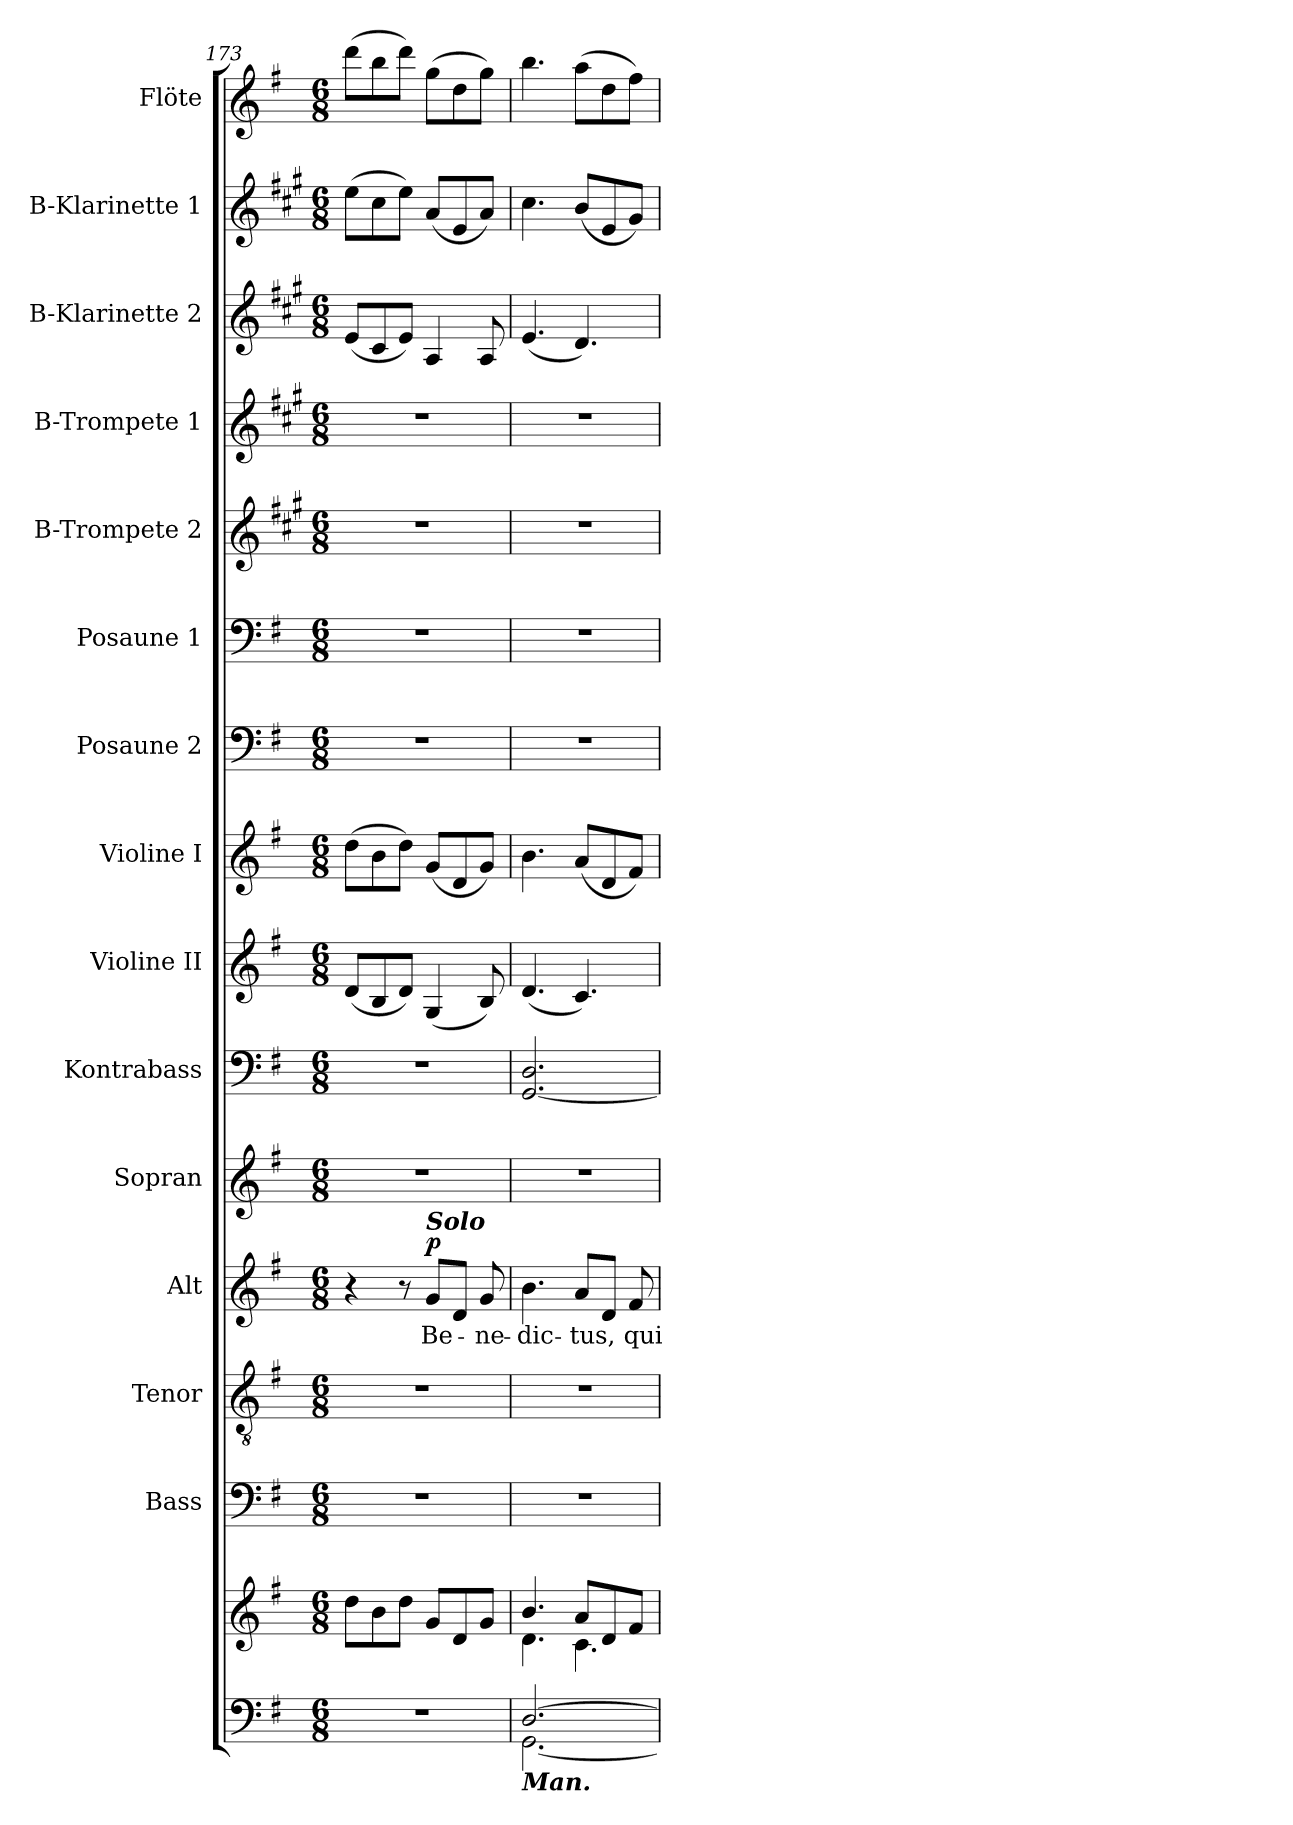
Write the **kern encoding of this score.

**kern	**kern	**kern	**kern	**kern	**text	**dynam	**kern	**kern	**kern	**kern	**kern	**kern	**kern	**kern	**kern	**kern	**kern
*part15	*part15	*part14	*part13	*part12	*part12	*part12	*part11	*part10	*part9	*part8	*part7	*part6	*part5	*part4	*part3	*part2	*part1
*staff16	*staff15	*staff14	*staff13	*staff12	*staff12	*staff12	*staff11	*staff10	*staff9	*staff8	*staff7	*staff6	*staff5	*staff4	*staff3	*staff2	*staff1
*	*	*I"Bass	*I"Tenor	*I"Alt	*	*	*I"Sopran	*I"Kontrabass	*I"Violine II	*I"Violine I	*I"Posaune 2	*I"Posaune 1	*I"B-Trompete 2	*I"B-Trompete 1	*I"B-Klarinette 2	*I"B-Klarinette 1	*I"Flöte
*	*	*I'B.	*I'T.	*I'A.	*	*	*I'S.	*I'Kb.	*I'Vl. II	*I'Vl. I	*I'Pos. 2	*I'Pos. 1	*I'B Trp. 2	*I'B Trp. 1	*I'B Kl. 2	*I'B Kl. 1	*I'Fl.
*clefF4	*clefG2	*clefF4	*clefGv2	*clefG2	*	*	*clefG2	*clefF4	*clefG2	*clefG2	*clefF4	*clefF4	*clefG2	*clefG2	*clefG2	*clefG2	*clefG2
*	*	*	*	*	*	*	*	*ITrd7c12	*	*	*	*	*ITrd1c2	*ITrd1c2	*ITrd1c2	*ITrd1c2	*
*k[f#]	*k[f#]	*k[f#]	*k[f#]	*k[f#]	*	*	*k[f#]	*k[f#]	*k[f#]	*k[f#]	*k[f#]	*k[f#]	*k[f#]	*k[f#]	*k[f#]	*k[f#]	*k[f#]
*G:	*G:	*G:	*G:	*G:	*	*	*G:	*G:	*G:	*G:	*G:	*G:	*G:	*G:	*G:	*G:	*G:
*M6/8	*M6/8	*M6/8	*M6/8	*M6/8	*	*	*M6/8	*M6/8	*M6/8	*M6/8	*M6/8	*M6/8	*M6/8	*M6/8	*M6/8	*M6/8	*M6/8
=173	=173	=173	=173	=173	=173	=173	=173	=173	=173	=173	=173	=173	=173	=173	=173	=173	=173
2.r	8dd\L	2.r	2.r	4r	.	.	2.r	2.r	(<8d/L	(>8dd\L	2.r	2.r	2.r	2.r	(<8d/L	(>8dd\L	(>8ddd\L
.	8b\	.	.	.	.	.	.	.	8B/	8b\	.	.	.	.	8B/	8b\	8bb\
.	8dd\J	.	.	8r	.	.	.	.	8d/J)	8dd\J)	.	.	.	.	8d/J)	8dd\J)	8ddd\J)
!	!	!	!	!LO:TX:a:Bi:t=Solo	!	!	!	!	!	!	!	!	!	!	!	!	!
!	!	!	!	!	!LO:LY:b	!LO:DY:a	!	!	!	!	!	!	!	!	!	!	!
.	8g/L	.	.	8g/L	Be-	p	.	.	(<4G/	(<8g/L	.	.	.	.	4G/	(<8g/L	(>8gg\L
.	8d/	.	.	8d/J	.	.	.	.	.	8d/	.	.	.	.	.	8d/	8dd\
!	!	!	!	!	!LO:LY:b	!	!	!	!	!	!	!	!	!	!	!	!
.	8g/J	.	.	8g/	-ne-	.	.	.	8B/)	8g/J)	.	.	.	.	8G/	8g/J)	8gg\J)
=174	=174	=174	=174	=174	=174	=174	=174	=174	=174	=174	=174	=174	=174	=174	=174	=174	=174
*^	*^	*	*	*	*	*	*	*	*	*	*	*	*	*	*	*	*
!LO:TX:b:Bi:t=Man.	!	!	!	!	!	!	!	!	!	!	!	!	!	!	!	!	!	!	!
!	!	!	!	!	!	!	!LO:LY:b	!	!	!	!	!	!	!	!	!	!	!	!
[>2.D/	[<2.GG\	4.b/	4.d\	2.r	2.r	4.b\	-dic-	.	2.r	[2.GGG/ 2.DD/	(<4.d/	4.b\	2.r	2.r	2.r	2.r	(<4.d/	4.b\	4.bb\
!	!	!	!	!	!	!	!LO:LY:b	!	!	!	!	!	!	!	!	!	!	!	!
.	.	8a/L	4.c\	.	.	8a/L	-tus,	.	.	.	4.c/)	(<8a/L	.	.	.	.	4.c/)	(<8a/L	(>8aa\L
.	.	8d/	.	.	.	8d/J	.	.	.	.	.	8d/	.	.	.	.	.	8d/	8dd\
!	!	!	!	!	!	!	!LO:LY:b	!	!	!	!	!	!	!	!	!	!	!	!
.	.	8f#/J	.	.	.	8f#/	qui	.	.	.	.	8f#/J)	.	.	.	.	.	8f#/J)	8ff#\J)
*v	*v	*	*	*	*	*	*	*	*	*	*	*	*	*	*	*	*	*	*
*	*v	*v	*	*	*	*	*	*	*	*	*	*	*	*	*	*	*	*
=	=	=	=	=	=	=	=	=	=	=	=	=	=	=	=	=	=
*-	*-	*-	*-	*-	*-	*-	*-	*-	*-	*-	*-	*-	*-	*-	*-	*-	*-
